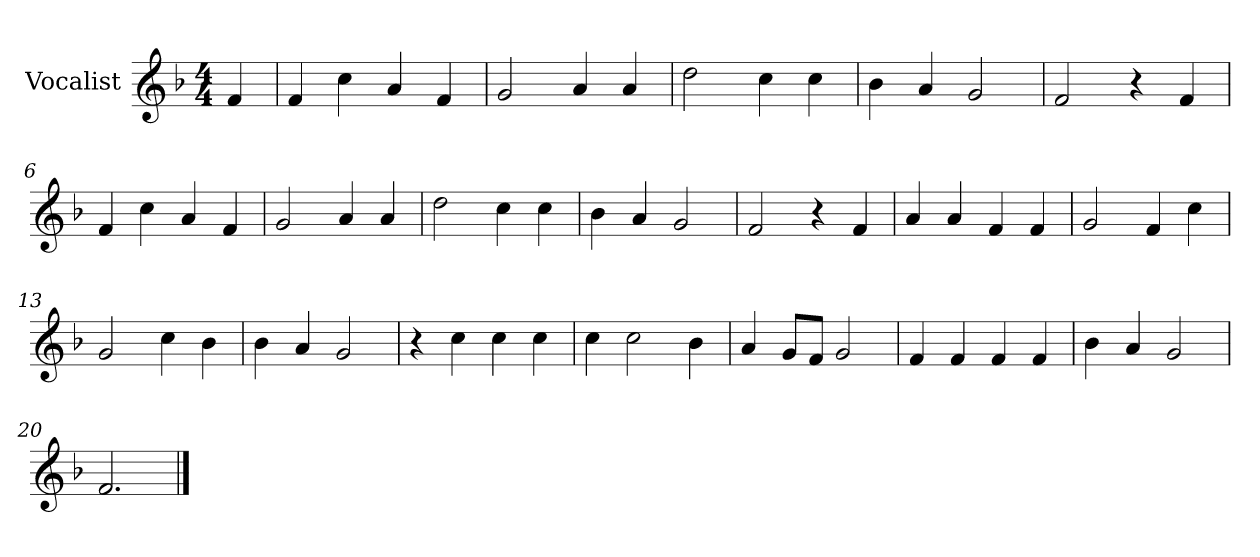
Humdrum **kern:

**kern
*part1
*staff1
*I"Vocalist
*k[b-]
*F:
*M4/4
=
4f
=1
4f
4cc
4a
4f
=2
2g
4a
4a
=3
2dd
4cc
4cc
=4
4b-
4a
2g
=5
2f
4r
4f
=6
4f
4cc
4a
4f
=7
2g
4a
4a
=8
2dd
4cc
4cc
=9
4b-
4a
2g
=10
2f
4r
4f
=11
4a
4a
4f
4f
=12
2g
4f
4cc
=13
2g
4cc
4b-
=14
4b-
4a
2g
=15
4r
4cc
4cc
4cc
=16
4cc
2cc
4b-
=17
4a
8gL
8fJ
2g
=18
4f
4f
4f
4f
=19
4b-
4a
2g
=20
2.f
==
*-
